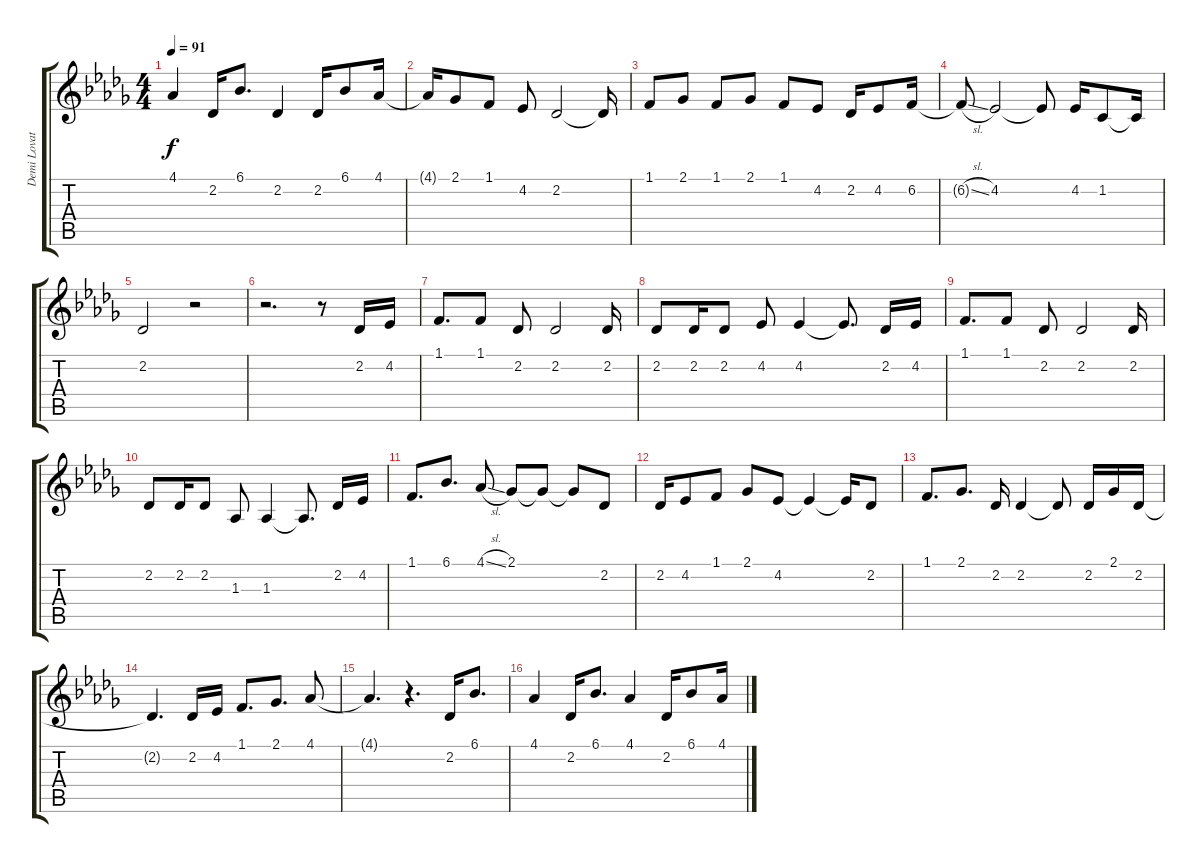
\track ("Demi Lovato" "Demi Lovat") {instrument tenorsax}
\staff {score tabs}
\tuning (E4 B3 G3 D3 A2 E2) {hide}
\ts (4 4)
\tempo 91
\clef g2
\ks db
4.1.4{dy f} 2.2.16 6.1.8{d} 2.2.4 2.2.16 6.1.8 4.1.16 |
4.1{t}.16 2.1.8 1.1.8 4.2.8 2.2.2 2.2{t}.16 |
1.1.8 2.1.8 1.1.8 2.1.8 1.1.8 4.2.8 2.2.16 4.2.8 6.2.16 |
6.2{sl t}.8 4.2.2 4.2{t}.8 4.2.16 1.2.8 1.2{t}.16 |
2.2.2 r.2 |
r.2{d} r.8 2.2.16 4.2.16 |
1.1.8{d} 1.1.8 2.2.8 2.2.2 2.2.16 |
2.2.8 2.2.16 2.2.8 4.2.8 4.2.4 4.2{t}.8{d} 2.2.16 4.2.16 |
1.1.8{d} 1.1.8 2.2.8 2.2.2 2.2.16 |
2.2.8 2.2.16 2.2.8 1.3.8 1.3.4 1.3{t}.8{d} 2.2.16 4.2.16 |
1.1.8{d} 6.1.8{d} 4.1{sl}.8 2.1.8 2.1{t}.8 2.1{t}.8 2.2.8 |
2.2.16 4.2.8 1.1.8 2.1.8 4.2.8 4.2{t}.4 4.2{t}.16 2.2.8 |
1.1.8{d} 2.1.8{d} 2.2.16 2.2.4 2.2{t}.8 2.2.16 2.1.16 2.2.16 |
2.2{t}.4{d} 2.2.16 4.2.16 1.1.8{d} 2.1.8{d} 4.1.8 |
4.1{t}.4{d} r.4{d} 2.2.16 6.1.8{d} |
4.1.4 2.2.16 6.1.8{d} 4.1.4 2.2.16 6.1.8 4.1.16
